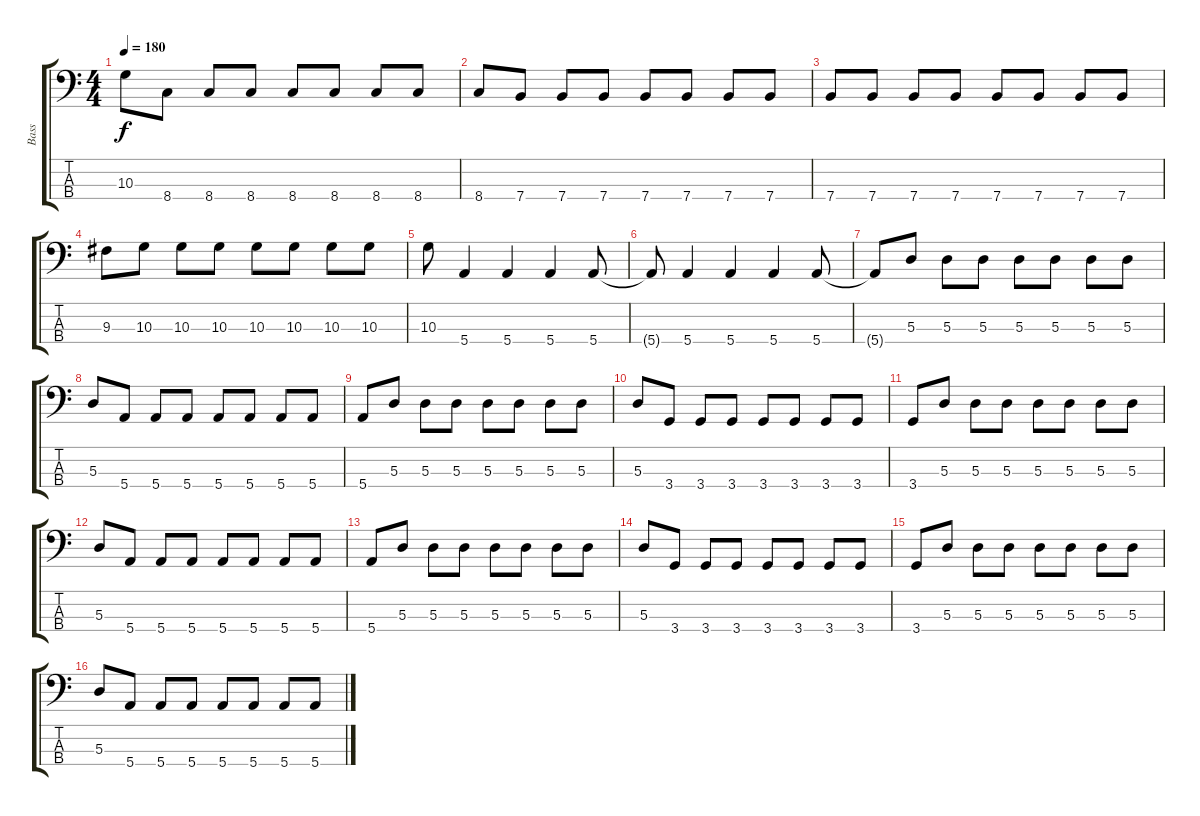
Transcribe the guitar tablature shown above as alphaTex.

\track ("Bass" "Bass") {instrument electricbasspick}
\staff {score tabs}
\tuning (G2 D2 A1 E1) {hide}
\ts (4 4)
\tempo 180
\clef f4
\ks c
10.3.8{dy f} 8.4.8 8.4.8 8.4.8 8.4.8 8.4.8 8.4.8 8.4.8 |
8.4.8 7.4.8 7.4.8 7.4.8 7.4.8 7.4.8 7.4.8 7.4.8 |
7.4.8 7.4.8 7.4.8 7.4.8 7.4.8 7.4.8 7.4.8 7.4.8 |
9.3.8 10.3.8 10.3.8 10.3.8 10.3.8 10.3.8 10.3.8 10.3.8 |
10.3.8 5.4.4 5.4.4 5.4.4 5.4.8 |
5.4{t}.8 5.4.4 5.4.4 5.4.4 5.4.8 |
5.4{t}.8 5.3.8 5.3.8 5.3.8 5.3.8 5.3.8 5.3.8 5.3.8 |
5.3.8 5.4.8 5.4.8 5.4.8 5.4.8 5.4.8 5.4.8 5.4.8 |
5.4.8 5.3.8 5.3.8 5.3.8 5.3.8 5.3.8 5.3.8 5.3.8 |
5.3.8 3.4.8 3.4.8 3.4.8 3.4.8 3.4.8 3.4.8 3.4.8 |
3.4.8 5.3.8 5.3.8 5.3.8 5.3.8 5.3.8 5.3.8 5.3.8 |
5.3.8 5.4.8 5.4.8 5.4.8 5.4.8 5.4.8 5.4.8 5.4.8 |
5.4.8 5.3.8 5.3.8 5.3.8 5.3.8 5.3.8 5.3.8 5.3.8 |
5.3.8 3.4.8 3.4.8 3.4.8 3.4.8 3.4.8 3.4.8 3.4.8 |
3.4.8 5.3.8 5.3.8 5.3.8 5.3.8 5.3.8 5.3.8 5.3.8 |
5.3.8 5.4.8 5.4.8 5.4.8 5.4.8 5.4.8 5.4.8 5.4.8
